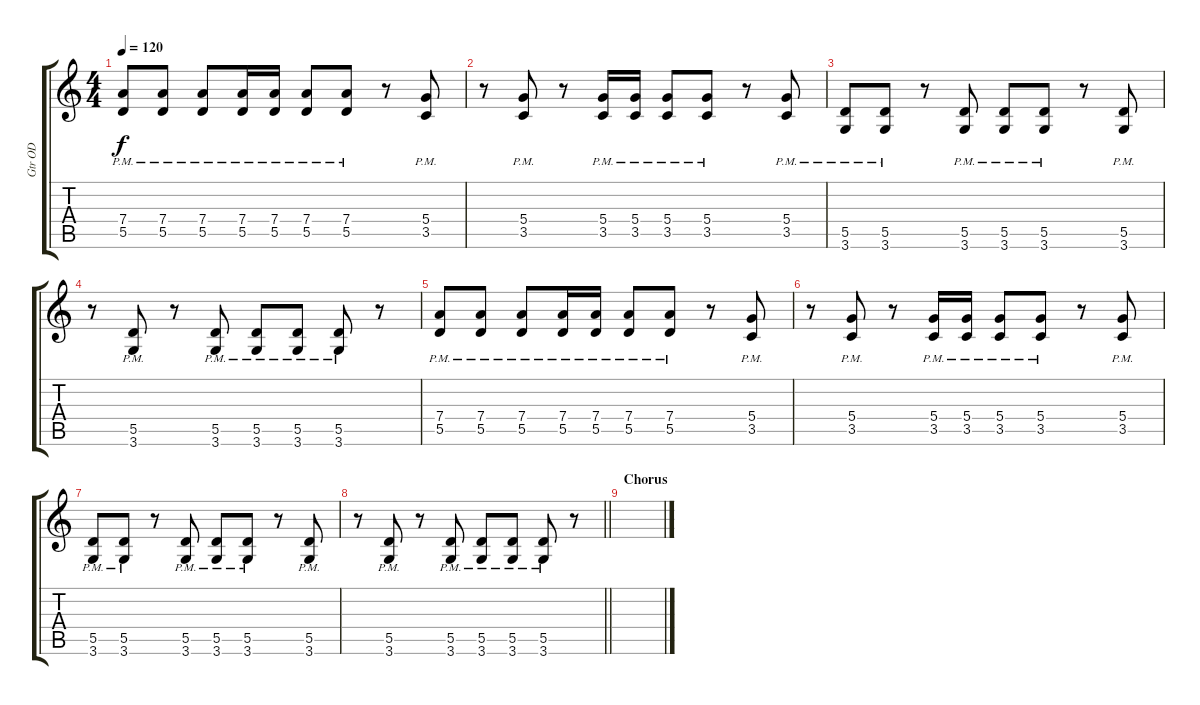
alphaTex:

\track ("Gtr OD" "Gtr OD") {instrument overdrivenguitar}
\staff {score tabs}
\tuning (E4 B3 G3 D3 A2 E2) {hide}
\ts (4 4)
\tempo 120
\clef g2
\ks c
(7.4{pm} 5.5{pm}).8{dy f} (7.4{pm} 5.5{pm}).8 (7.4{pm} 5.5{pm}).8 (7.4{pm} 5.5{pm}).16 (7.4{pm} 5.5{pm}).16 (7.4{pm} 5.5{pm}).8 (7.4{pm} 5.5{pm}).8 r.8 (5.4{pm} 3.5{pm}).8 |
r.8 (5.4{pm} 3.5{pm}).8 r.8 (5.4{pm} 3.5{pm}).16 (5.4{pm} 3.5{pm}).16 (5.4{pm} 3.5{pm}).8 (5.4{pm} 3.5{pm}).8 r.8 (5.4{pm} 3.5{pm}).8 |
(5.5{pm} 3.6{pm}).8 (5.5{pm} 3.6{pm}).8 r.8 (5.5{pm} 3.6{pm}).8 (5.5{pm} 3.6{pm}).8 (5.5{pm} 3.6{pm}).8 r.8 (5.5{pm} 3.6{pm}).8 |
r.8 (5.5{pm} 3.6{pm}).8 r.8 (5.5{pm} 3.6{pm}).8 (5.5{pm} 3.6{pm}).8 (5.5{pm} 3.6{pm}).8 (5.5{pm} 3.6{pm}).8 r.8 |
(7.4{pm} 5.5{pm}).8 (7.4{pm} 5.5{pm}).8 (7.4{pm} 5.5{pm}).8 (7.4{pm} 5.5{pm}).16 (7.4{pm} 5.5{pm}).16 (7.4{pm} 5.5{pm}).8 (7.4{pm} 5.5{pm}).8 r.8 (5.4{pm} 3.5{pm}).8 |
r.8 (5.4{pm} 3.5{pm}).8 r.8 (5.4{pm} 3.5{pm}).16 (5.4{pm} 3.5{pm}).16 (5.4{pm} 3.5{pm}).8 (5.4{pm} 3.5{pm}).8 r.8 (5.4{pm} 3.5{pm}).8 |
(5.5{pm} 3.6{pm}).8 (5.5{pm} 3.6{pm}).8 r.8 (5.5{pm} 3.6{pm}).8 (5.5{pm} 3.6{pm}).8 (5.5{pm} 3.6{pm}).8 r.8 (5.5{pm} 3.6{pm}).8 |
\barLineRight lightlight
r.8 (5.5{pm} 3.6{pm}).8 r.8 (5.5{pm} 3.6{pm}).8 (5.5{pm} 3.6{pm}).8 (5.5{pm} 3.6{pm}).8 (5.5{pm} 3.6{pm}).8 r.8 |
\section ("" "Chorus")
